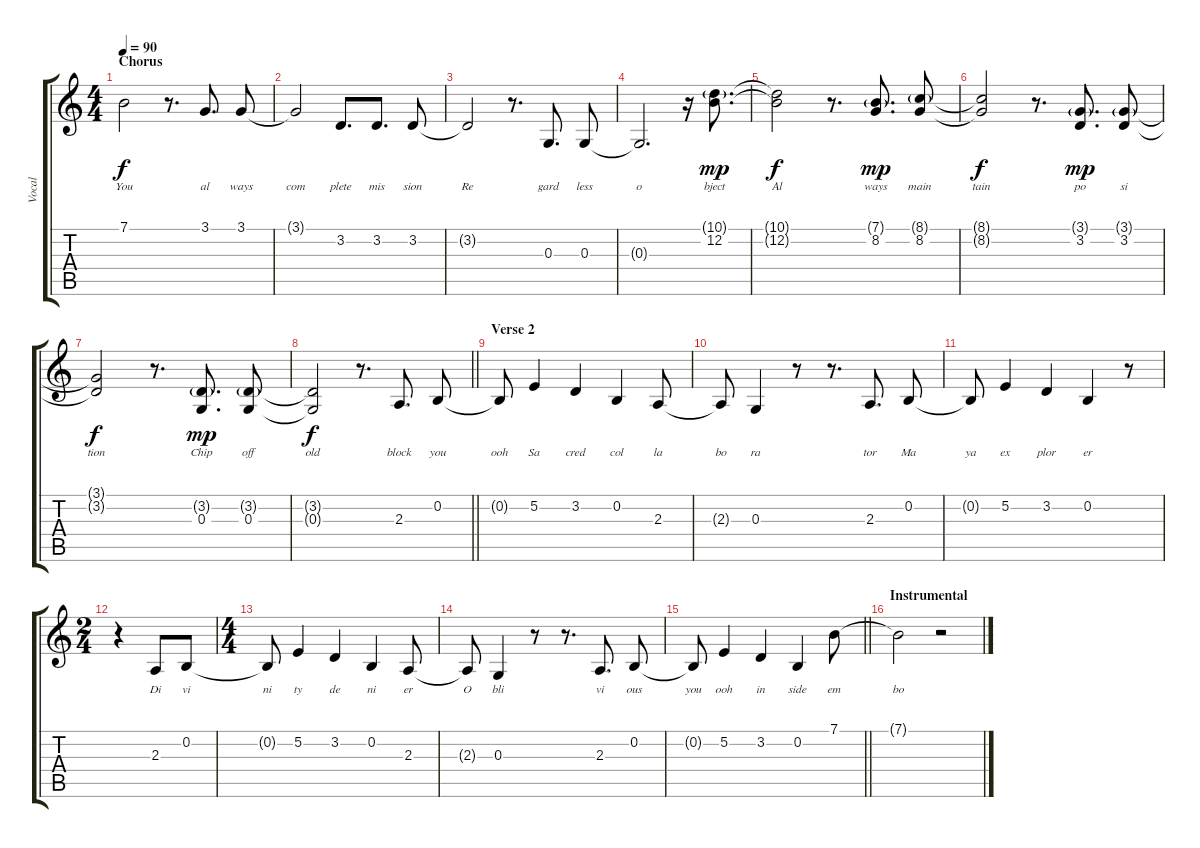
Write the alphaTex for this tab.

\track ("Vocal" "Vocal") {instrument acousticgrandpiano}
\staff {score tabs}
\tuning (E4 B3 G3 D3 A2 E2) {hide}
\ts (4 4)
\section ("" "Chorus")
\tempo 90
\clef g2
\ks c
7.1{t}.2{lyrics (0 "You") lyrics (1 "") lyrics (2 "") lyrics (3 "") lyrics (4 "") dy f} r.8{d} 3.1.8{d lyrics (0 "al") lyrics (1 "") lyrics (2 "") lyrics (3 "") lyrics (4 "")} 3.1.8{lyrics (0 "ways") lyrics (1 "") lyrics (2 "") lyrics (3 "") lyrics (4 "")} |
3.1{t}.2{lyrics (0 "com") lyrics (1 "") lyrics (2 "") lyrics (3 "") lyrics (4 "")} 3.2.8{d lyrics (0 "plete") lyrics (1 "") lyrics (2 "") lyrics (3 "") lyrics (4 "")} 3.2.8{d lyrics (0 "mis") lyrics (1 "") lyrics (2 "") lyrics (3 "") lyrics (4 "")} 3.2.8{lyrics (0 "sion") lyrics (1 "") lyrics (2 "") lyrics (3 "") lyrics (4 "")} |
3.2{t}.2{lyrics (0 "Re") lyrics (1 "") lyrics (2 "") lyrics (3 "") lyrics (4 "")} r.8{d} 0.3.8{d lyrics (0 "gard") lyrics (1 "") lyrics (2 "") lyrics (3 "") lyrics (4 "")} 0.3.8{lyrics (0 "less") lyrics (1 "") lyrics (2 "") lyrics (3 "") lyrics (4 "")} |
0.3{t}.2{d lyrics (0 "o") lyrics (1 "") lyrics (2 "") lyrics (3 "") lyrics (4 "")} r.16 (10.1{g} 12.2).8{d lyrics (0 "bject") lyrics (1 "") lyrics (2 "") lyrics (3 "") lyrics (4 "") dy mp} |
(10.1{t} 12.2{t}).2{lyrics (0 "Al") lyrics (1 "") lyrics (2 "") lyrics (3 "") lyrics (4 "") dy f} r.8{d} (7.1{g} 8.2).8{d lyrics (0 "ways") lyrics (1 "") lyrics (2 "") lyrics (3 "") lyrics (4 "") dy mp} (8.1{g} 8.2).8{lyrics (0 "main") lyrics (1 "") lyrics (2 "") lyrics (3 "") lyrics (4 "")} |
(8.1{t} 8.2{t}).2{lyrics (0 "tain") lyrics (1 "") lyrics (2 "") lyrics (3 "") lyrics (4 "") dy f} r.8{d} (3.1{g} 3.2).8{d lyrics (0 "po") lyrics (1 "") lyrics (2 "") lyrics (3 "") lyrics (4 "") dy mp} (3.1{g} 3.2).8{lyrics (0 "si") lyrics (1 "") lyrics (2 "") lyrics (3 "") lyrics (4 "")} |
(3.1{t} 3.2{t}).2{lyrics (0 "tion") lyrics (1 "") lyrics (2 "") lyrics (3 "") lyrics (4 "") dy f} r.8{d} (3.2{g} 0.3).8{d lyrics (0 "Chip") lyrics (1 "") lyrics (2 "") lyrics (3 "") lyrics (4 "") dy mp} (3.2{g} 0.3).8{lyrics (0 "off") lyrics (1 "") lyrics (2 "") lyrics (3 "") lyrics (4 "")} |
\barLineRight lightlight
(3.2{t} 0.3{t}).2{lyrics (0 "old") lyrics (1 "") lyrics (2 "") lyrics (3 "") lyrics (4 "") dy f} r.8{d} 2.3.8{d lyrics (0 "block") lyrics (1 "") lyrics (2 "") lyrics (3 "") lyrics (4 "")} 0.2.8{lyrics (0 "you") lyrics (1 "") lyrics (2 "") lyrics (3 "") lyrics (4 "")} |
\section ("" "Verse 2")
0.2{t}.8{lyrics (0 "ooh") lyrics (1 "") lyrics (2 "") lyrics (3 "") lyrics (4 "")} 5.2.4{lyrics (0 "Sa") lyrics (1 "") lyrics (2 "") lyrics (3 "") lyrics (4 "")} 3.2.4{lyrics (0 "cred") lyrics (1 "") lyrics (2 "") lyrics (3 "") lyrics (4 "")} 0.2.4{lyrics (0 "col") lyrics (1 "") lyrics (2 "") lyrics (3 "") lyrics (4 "")} 2.3.8{lyrics (0 "la") lyrics (1 "") lyrics (2 "") lyrics (3 "") lyrics (4 "")} |
2.3{t}.8{lyrics (0 "bo") lyrics (1 "") lyrics (2 "") lyrics (3 "") lyrics (4 "")} 0.3.4{lyrics (0 "ra") lyrics (1 "") lyrics (2 "") lyrics (3 "") lyrics (4 "")} r.8 r.8{d} 2.3.8{d lyrics (0 "tor") lyrics (1 "") lyrics (2 "") lyrics (3 "") lyrics (4 "")} 0.2.8{lyrics (0 "Ma") lyrics (1 "") lyrics (2 "") lyrics (3 "") lyrics (4 "")} |
0.2{t}.8{lyrics (0 "ya") lyrics (1 "") lyrics (2 "") lyrics (3 "") lyrics (4 "")} 5.2.4{lyrics (0 "ex") lyrics (1 "") lyrics (2 "") lyrics (3 "") lyrics (4 "")} 3.2.4{lyrics (0 "plor") lyrics (1 "") lyrics (2 "") lyrics (3 "") lyrics (4 "")} 0.2.4{lyrics (0 "er") lyrics (1 "") lyrics (2 "") lyrics (3 "") lyrics (4 "")} r.8 |
\ts (2 4)
r.4 2.3.8{lyrics (0 "Di") lyrics (1 "") lyrics (2 "") lyrics (3 "") lyrics (4 "")} 0.2.8{lyrics (0 "vi") lyrics (1 "") lyrics (2 "") lyrics (3 "") lyrics (4 "")} |
\ts (4 4)
0.2{t}.8{lyrics (0 "ni") lyrics (1 "") lyrics (2 "") lyrics (3 "") lyrics (4 "")} 5.2.4{lyrics (0 "ty") lyrics (1 "") lyrics (2 "") lyrics (3 "") lyrics (4 "")} 3.2.4{lyrics (0 "de") lyrics (1 "") lyrics (2 "") lyrics (3 "") lyrics (4 "")} 0.2.4{lyrics (0 "ni") lyrics (1 "") lyrics (2 "") lyrics (3 "") lyrics (4 "")} 2.3.8{lyrics (0 "er") lyrics (1 "") lyrics (2 "") lyrics (3 "") lyrics (4 "")} |
2.3{t}.8{lyrics (0 "O") lyrics (1 "") lyrics (2 "") lyrics (3 "") lyrics (4 "")} 0.3.4{lyrics (0 "bli") lyrics (1 "") lyrics (2 "") lyrics (3 "") lyrics (4 "")} r.8 r.8{d} 2.3.8{d lyrics (0 "vi") lyrics (1 "") lyrics (2 "") lyrics (3 "") lyrics (4 "")} 0.2.8{lyrics (0 "ous") lyrics (1 "") lyrics (2 "") lyrics (3 "") lyrics (4 "")} |
\barLineRight lightlight
0.2{t}.8{lyrics (0 "you") lyrics (1 "") lyrics (2 "") lyrics (3 "") lyrics (4 "")} 5.2.4{lyrics (0 "ooh") lyrics (1 "") lyrics (2 "") lyrics (3 "") lyrics (4 "")} 3.2.4{lyrics (0 "in") lyrics (1 "") lyrics (2 "") lyrics (3 "") lyrics (4 "")} 0.2.4{lyrics (0 "side") lyrics (1 "") lyrics (2 "") lyrics (3 "") lyrics (4 "")} 7.1.8{lyrics (0 "em") lyrics (1 "") lyrics (2 "") lyrics (3 "") lyrics (4 "")} |
\section ("" "Instrumental")
7.1{t}.2{lyrics (0 "bo") lyrics (1 "") lyrics (2 "") lyrics (3 "") lyrics (4 "")} r.2
